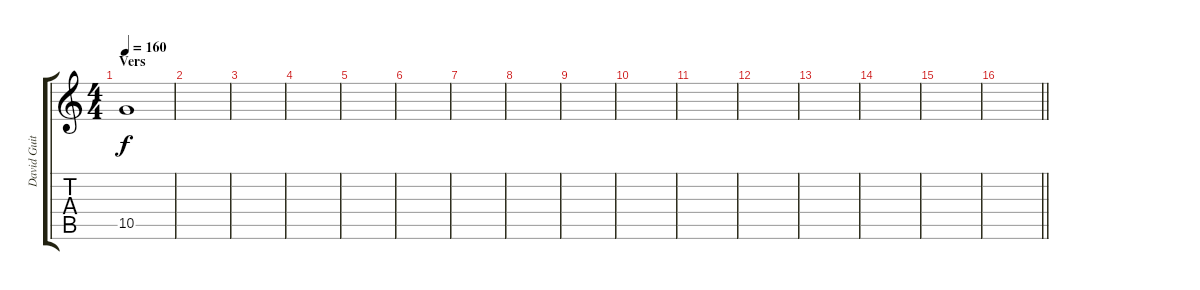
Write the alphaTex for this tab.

\track ("David Guitar" "David Guit") {instrument overdrivenguitar}
\staff {score tabs}
\tuning (E4 B3 G3 D3 A2 E2) {hide}
\ts (4 4)
\section ("" "Vers")
\tempo 160
\clef g2
\ks c
10.5.1{dy f} |
|
|
|
|
|
|
|
|
|
|
|
|
|
|
\barLineRight lightlight
